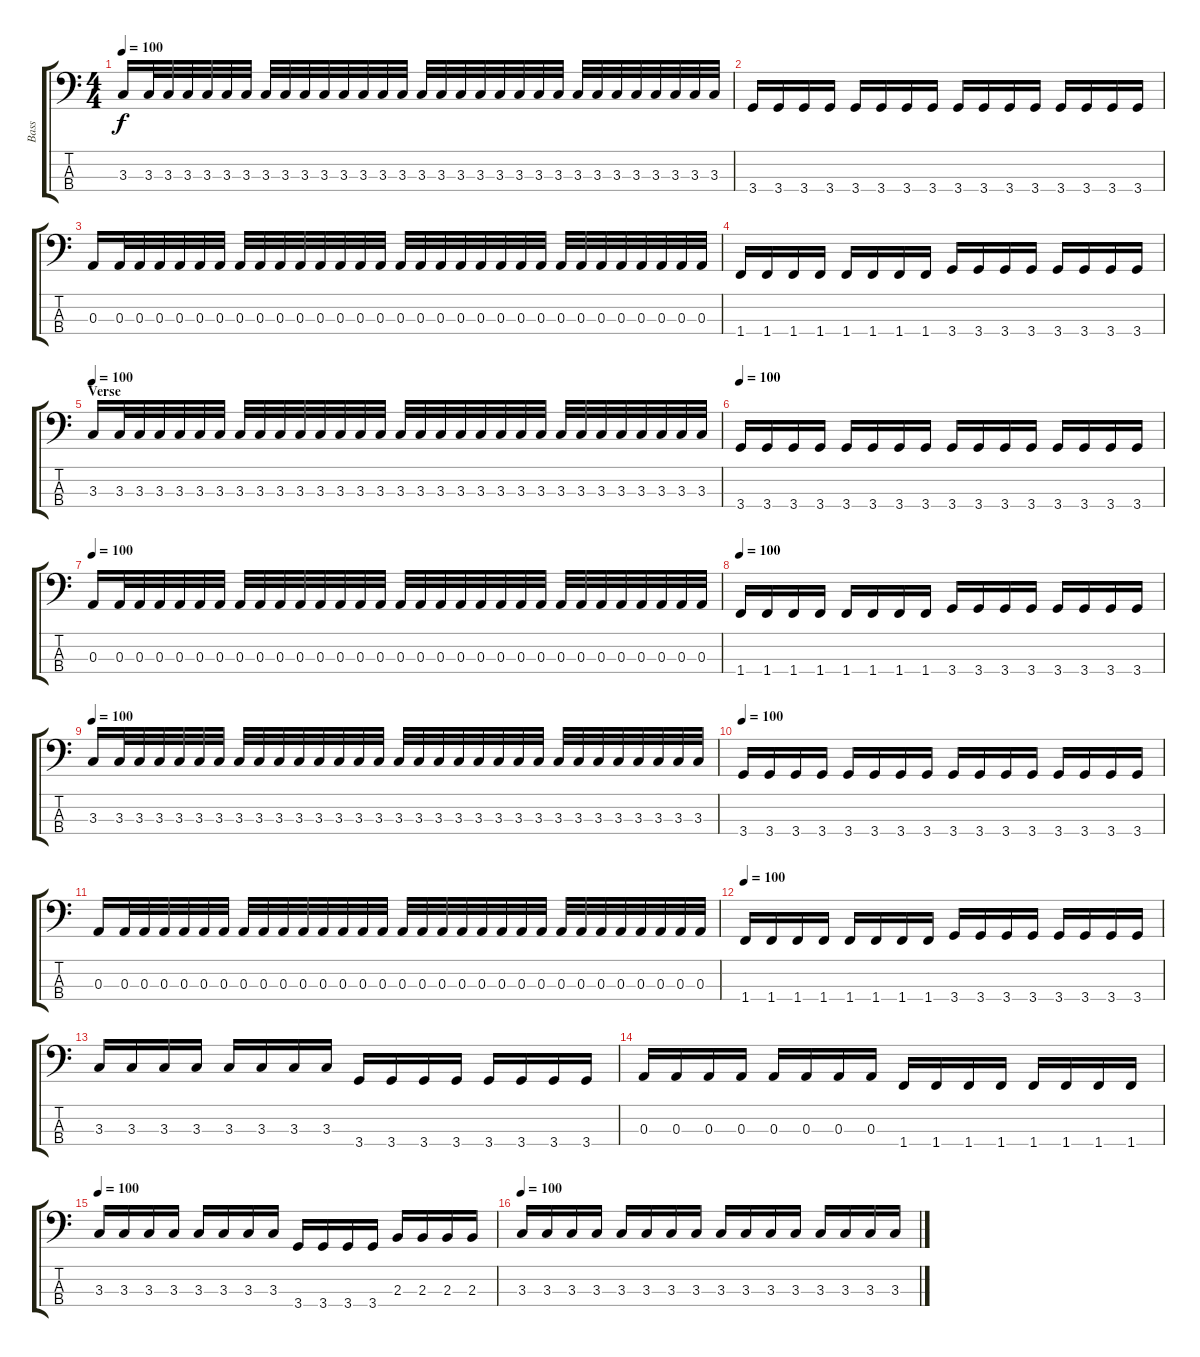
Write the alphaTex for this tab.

\track ("Bass" "Bass") {instrument electricbassfinger}
\staff {score tabs}
\tuning (G2 D2 A1 E1) {hide}
\ts (4 4)
\section ("" "")
\tempo 100
\clef f4
\ks c
3.3.16{dy f} 3.3.32 3.3.32 3.3.32 3.3.32 3.3.32 3.3.32 3.3.32 3.3.32 3.3.32 3.3.32 3.3.32 3.3.32 3.3.32 3.3.32 3.3.32 3.3.32 3.3.32 3.3.32 3.3.32 3.3.32 3.3.32 3.3.32 3.3.32 3.3.32 3.3.32 3.3.32 3.3.32 3.3.32 3.3.32 3.3.32 |
3.4.16 3.4.16 3.4.16 3.4.16 3.4.16 3.4.16 3.4.16 3.4.16 3.4.16 3.4.16 3.4.16 3.4.16 3.4.16 3.4.16 3.4.16 3.4.16 |
0.3.16 0.3.32 0.3.32 0.3.32 0.3.32 0.3.32 0.3.32 0.3.32 0.3.32 0.3.32 0.3.32 0.3.32 0.3.32 0.3.32 0.3.32 0.3.32 0.3.32 0.3.32 0.3.32 0.3.32 0.3.32 0.3.32 0.3.32 0.3.32 0.3.32 0.3.32 0.3.32 0.3.32 0.3.32 0.3.32 0.3.32 |
1.4.16 1.4.16 1.4.16 1.4.16 1.4.16 1.4.16 1.4.16 1.4.16 3.4.16 3.4.16 3.4.16 3.4.16 3.4.16 3.4.16 3.4.16 3.4.16 |
\section ("" "Verse")
\tempo 100
3.3.16 3.3.32 3.3.32 3.3.32 3.3.32 3.3.32 3.3.32 3.3.32 3.3.32 3.3.32 3.3.32 3.3.32 3.3.32 3.3.32 3.3.32 3.3.32 3.3.32 3.3.32 3.3.32 3.3.32 3.3.32 3.3.32 3.3.32 3.3.32 3.3.32 3.3.32 3.3.32 3.3.32 3.3.32 3.3.32 3.3.32 |
\tempo 100
3.4.16 3.4.16 3.4.16 3.4.16 3.4.16 3.4.16 3.4.16 3.4.16 3.4.16 3.4.16 3.4.16 3.4.16 3.4.16 3.4.16 3.4.16 3.4.16 |
\tempo 100
0.3.16 0.3.32 0.3.32 0.3.32 0.3.32 0.3.32 0.3.32 0.3.32 0.3.32 0.3.32 0.3.32 0.3.32 0.3.32 0.3.32 0.3.32 0.3.32 0.3.32 0.3.32 0.3.32 0.3.32 0.3.32 0.3.32 0.3.32 0.3.32 0.3.32 0.3.32 0.3.32 0.3.32 0.3.32 0.3.32 0.3.32 |
\tempo 100
1.4.16 1.4.16 1.4.16 1.4.16 1.4.16 1.4.16 1.4.16 1.4.16 3.4.16 3.4.16 3.4.16 3.4.16 3.4.16 3.4.16 3.4.16 3.4.16 |
\tempo 100
3.3.16 3.3.32 3.3.32 3.3.32 3.3.32 3.3.32 3.3.32 3.3.32 3.3.32 3.3.32 3.3.32 3.3.32 3.3.32 3.3.32 3.3.32 3.3.32 3.3.32 3.3.32 3.3.32 3.3.32 3.3.32 3.3.32 3.3.32 3.3.32 3.3.32 3.3.32 3.3.32 3.3.32 3.3.32 3.3.32 3.3.32 |
\tempo 100
3.4.16 3.4.16 3.4.16 3.4.16 3.4.16 3.4.16 3.4.16 3.4.16 3.4.16 3.4.16 3.4.16 3.4.16 3.4.16 3.4.16 3.4.16 3.4.16 |
0.3.16 0.3.32 0.3.32 0.3.32 0.3.32 0.3.32 0.3.32 0.3.32 0.3.32 0.3.32 0.3.32 0.3.32 0.3.32 0.3.32 0.3.32 0.3.32 0.3.32 0.3.32 0.3.32 0.3.32 0.3.32 0.3.32 0.3.32 0.3.32 0.3.32 0.3.32 0.3.32 0.3.32 0.3.32 0.3.32 0.3.32 |
\tempo 100
1.4.16 1.4.16 1.4.16 1.4.16 1.4.16 1.4.16 1.4.16 1.4.16 3.4.16 3.4.16 3.4.16 3.4.16 3.4.16 3.4.16 3.4.16 3.4.16 |
\section ("" "")
3.3.16 3.3.16 3.3.16 3.3.16 3.3.16 3.3.16 3.3.16 3.3.16 3.4.16 3.4.16 3.4.16 3.4.16 3.4.16 3.4.16 3.4.16 3.4.16 |
0.3.16 0.3.16 0.3.16 0.3.16 0.3.16 0.3.16 0.3.16 0.3.16 1.4.16 1.4.16 1.4.16 1.4.16 1.4.16 1.4.16 1.4.16 1.4.16 |
\tempo 100
3.3.16 3.3.16 3.3.16 3.3.16 3.3.16 3.3.16 3.3.16 3.3.16 3.4.16 3.4.16 3.4.16 3.4.16 2.3.16 2.3.16 2.3.16 2.3.16 |
\tempo 100
3.3.16 3.3.16 3.3.16 3.3.16 3.3.16 3.3.16 3.3.16 3.3.16 3.3.16 3.3.16 3.3.16 3.3.16 3.3.16 3.3.16 3.3.16 3.3.16
